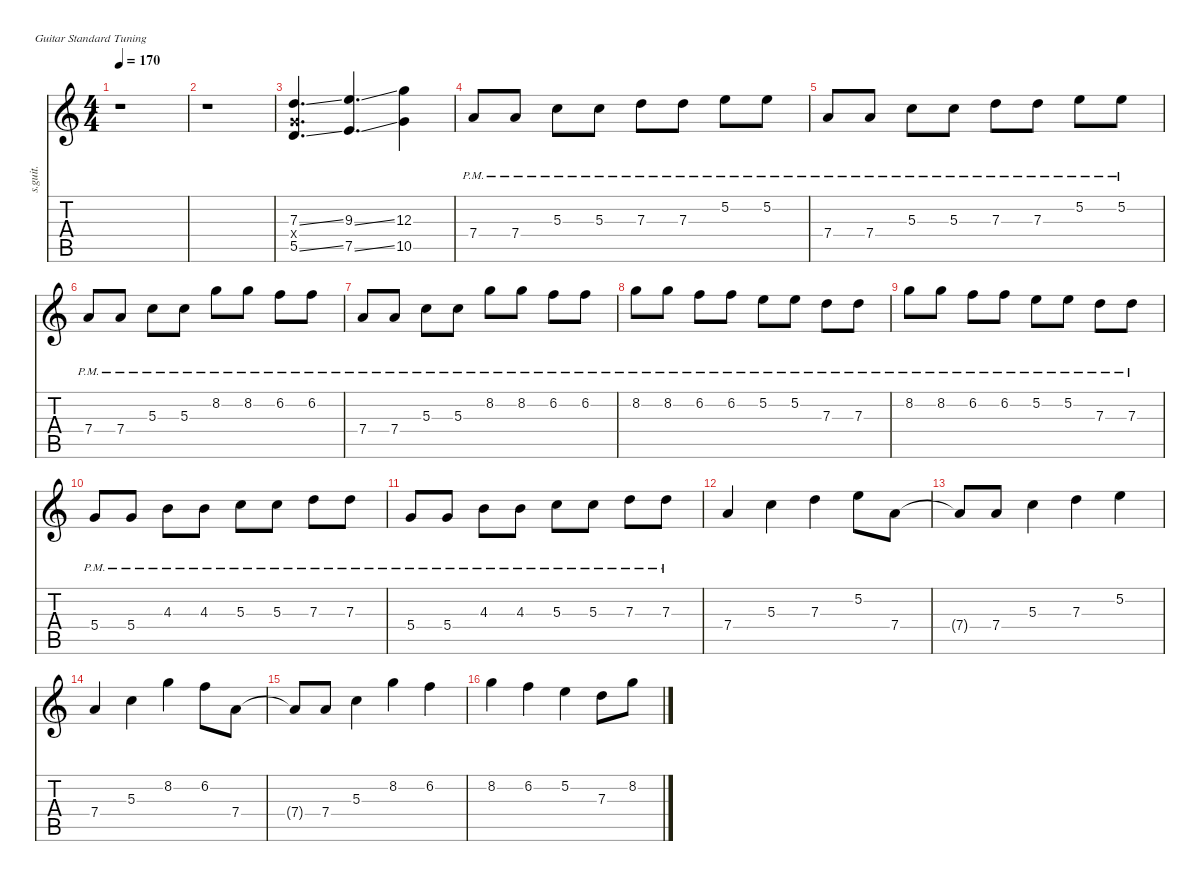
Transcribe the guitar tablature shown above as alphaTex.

\defaultSystemsLayout 4
\hideDynamics
\bracketExtendMode nobrackets
\track ("Solo Guitar" "s.guit.") {instrument distortionguitar}
\staff {score tabs}
\tuning (E4 B3 G3 D3 A2 E2)
\ts (4 4)
\tempo 170
\clef g2
\ks c
r.1{dy f} |
r.1 |
(5.5{ss} 7.3{ss} 5.4{x}).4{d lyrics (0 "") lyrics (1 "") lyrics (2 "") lyrics (3 "") lyrics (4 "")} (9.3{ss} 7.5{ss}).4{d lyrics (0 "") lyrics (1 "") lyrics (2 "") lyrics (3 "") lyrics (4 "")} (12.3 10.5).4{lyrics (0 "") lyrics (1 "") lyrics (2 "") lyrics (3 "") lyrics (4 "")} |
7.4{pm}.8{lyrics (0 "") lyrics (1 "") lyrics (2 "") lyrics (3 "") lyrics (4 "")} 7.4{pm}.8{lyrics (0 "") lyrics (1 "") lyrics (2 "") lyrics (3 "") lyrics (4 "")} 5.3{pm}.8{lyrics (0 "") lyrics (1 "") lyrics (2 "") lyrics (3 "") lyrics (4 "")} 5.3{pm}.8{lyrics (0 "") lyrics (1 "") lyrics (2 "") lyrics (3 "") lyrics (4 "")} 7.3{pm}.8{lyrics (0 "") lyrics (1 "") lyrics (2 "") lyrics (3 "") lyrics (4 "")} 7.3{pm}.8{lyrics (0 "") lyrics (1 "") lyrics (2 "") lyrics (3 "") lyrics (4 "")} 5.2{pm}.8{lyrics (0 "") lyrics (1 "") lyrics (2 "") lyrics (3 "") lyrics (4 "")} 5.2{pm}.8{lyrics (0 "") lyrics (1 "") lyrics (2 "") lyrics (3 "") lyrics (4 "")} |
7.4{pm}.8{lyrics (0 "") lyrics (1 "") lyrics (2 "") lyrics (3 "") lyrics (4 "")} 7.4{pm}.8{lyrics (0 "") lyrics (1 "") lyrics (2 "") lyrics (3 "") lyrics (4 "")} 5.3{pm}.8{lyrics (0 "") lyrics (1 "") lyrics (2 "") lyrics (3 "") lyrics (4 "")} 5.3{pm}.8{lyrics (0 "") lyrics (1 "") lyrics (2 "") lyrics (3 "") lyrics (4 "")} 7.3{pm}.8{lyrics (0 "") lyrics (1 "") lyrics (2 "") lyrics (3 "") lyrics (4 "")} 7.3{pm}.8{lyrics (0 "") lyrics (1 "") lyrics (2 "") lyrics (3 "") lyrics (4 "")} 5.2{pm}.8{lyrics (0 "") lyrics (1 "") lyrics (2 "") lyrics (3 "") lyrics (4 "")} 5.2{pm}.8{lyrics (0 "") lyrics (1 "") lyrics (2 "") lyrics (3 "") lyrics (4 "")} |
7.4{pm}.8{lyrics (0 "") lyrics (1 "") lyrics (2 "") lyrics (3 "") lyrics (4 "")} 7.4{pm}.8{lyrics (0 "") lyrics (1 "") lyrics (2 "") lyrics (3 "") lyrics (4 "")} 5.3{pm}.8{lyrics (0 "") lyrics (1 "") lyrics (2 "") lyrics (3 "") lyrics (4 "")} 5.3{pm}.8{lyrics (0 "") lyrics (1 "") lyrics (2 "") lyrics (3 "") lyrics (4 "")} 8.2{pm}.8{lyrics (0 "") lyrics (1 "") lyrics (2 "") lyrics (3 "") lyrics (4 "")} 8.2{pm}.8{lyrics (0 "") lyrics (1 "") lyrics (2 "") lyrics (3 "") lyrics (4 "")} 6.2{pm}.8{lyrics (0 "") lyrics (1 "") lyrics (2 "") lyrics (3 "") lyrics (4 "")} 6.2{pm}.8{lyrics (0 "") lyrics (1 "") lyrics (2 "") lyrics (3 "") lyrics (4 "")} |
7.4{pm}.8{lyrics (0 "") lyrics (1 "") lyrics (2 "") lyrics (3 "") lyrics (4 "")} 7.4{pm}.8{lyrics (0 "") lyrics (1 "") lyrics (2 "") lyrics (3 "") lyrics (4 "")} 5.3{pm}.8{lyrics (0 "") lyrics (1 "") lyrics (2 "") lyrics (3 "") lyrics (4 "")} 5.3{pm}.8{lyrics (0 "") lyrics (1 "") lyrics (2 "") lyrics (3 "") lyrics (4 "")} 8.2{pm}.8{lyrics (0 "") lyrics (1 "") lyrics (2 "") lyrics (3 "") lyrics (4 "")} 8.2{pm}.8{lyrics (0 "") lyrics (1 "") lyrics (2 "") lyrics (3 "") lyrics (4 "")} 6.2{pm}.8{lyrics (0 "") lyrics (1 "") lyrics (2 "") lyrics (3 "") lyrics (4 "")} 6.2{pm}.8{lyrics (0 "") lyrics (1 "") lyrics (2 "") lyrics (3 "") lyrics (4 "")} |
8.2{pm}.8{lyrics (0 "") lyrics (1 "") lyrics (2 "") lyrics (3 "") lyrics (4 "")} 8.2{pm}.8{lyrics (0 "") lyrics (1 "") lyrics (2 "") lyrics (3 "") lyrics (4 "")} 6.2{pm}.8{lyrics (0 "") lyrics (1 "") lyrics (2 "") lyrics (3 "") lyrics (4 "")} 6.2{pm}.8{lyrics (0 "") lyrics (1 "") lyrics (2 "") lyrics (3 "") lyrics (4 "")} 5.2{pm}.8{lyrics (0 "") lyrics (1 "") lyrics (2 "") lyrics (3 "") lyrics (4 "")} 5.2{pm}.8{lyrics (0 "") lyrics (1 "") lyrics (2 "") lyrics (3 "") lyrics (4 "")} 7.3{pm}.8{lyrics (0 "") lyrics (1 "") lyrics (2 "") lyrics (3 "") lyrics (4 "")} 7.3{pm}.8{lyrics (0 "") lyrics (1 "") lyrics (2 "") lyrics (3 "") lyrics (4 "")} |
8.2{pm}.8{lyrics (0 "") lyrics (1 "") lyrics (2 "") lyrics (3 "") lyrics (4 "")} 8.2{pm}.8{lyrics (0 "") lyrics (1 "") lyrics (2 "") lyrics (3 "") lyrics (4 "")} 6.2{pm}.8{lyrics (0 "") lyrics (1 "") lyrics (2 "") lyrics (3 "") lyrics (4 "")} 6.2{pm}.8{lyrics (0 "") lyrics (1 "") lyrics (2 "") lyrics (3 "") lyrics (4 "")} 5.2{pm}.8{lyrics (0 "") lyrics (1 "") lyrics (2 "") lyrics (3 "") lyrics (4 "")} 5.2{pm}.8{lyrics (0 "") lyrics (1 "") lyrics (2 "") lyrics (3 "") lyrics (4 "")} 7.3{pm}.8{lyrics (0 "") lyrics (1 "") lyrics (2 "") lyrics (3 "") lyrics (4 "")} 7.3{pm}.8{lyrics (0 "") lyrics (1 "") lyrics (2 "") lyrics (3 "") lyrics (4 "")} |
5.4{pm}.8{lyrics (0 "") lyrics (1 "") lyrics (2 "") lyrics (3 "") lyrics (4 "")} 5.4{pm}.8{lyrics (0 "") lyrics (1 "") lyrics (2 "") lyrics (3 "") lyrics (4 "")} 4.3{pm}.8{lyrics (0 "") lyrics (1 "") lyrics (2 "") lyrics (3 "") lyrics (4 "")} 4.3{pm}.8{lyrics (0 "") lyrics (1 "") lyrics (2 "") lyrics (3 "") lyrics (4 "")} 5.3{pm}.8{lyrics (0 "") lyrics (1 "") lyrics (2 "") lyrics (3 "") lyrics (4 "")} 5.3{pm}.8{lyrics (0 "") lyrics (1 "") lyrics (2 "") lyrics (3 "") lyrics (4 "")} 7.3{pm}.8{lyrics (0 "") lyrics (1 "") lyrics (2 "") lyrics (3 "") lyrics (4 "")} 7.3{pm}.8{lyrics (0 "") lyrics (1 "") lyrics (2 "") lyrics (3 "") lyrics (4 "")} |
5.4{pm}.8{lyrics (0 "") lyrics (1 "") lyrics (2 "") lyrics (3 "") lyrics (4 "")} 5.4{pm}.8{lyrics (0 "") lyrics (1 "") lyrics (2 "") lyrics (3 "") lyrics (4 "")} 4.3{pm}.8{lyrics (0 "") lyrics (1 "") lyrics (2 "") lyrics (3 "") lyrics (4 "")} 4.3{pm}.8{lyrics (0 "") lyrics (1 "") lyrics (2 "") lyrics (3 "") lyrics (4 "")} 5.3{pm}.8{lyrics (0 "") lyrics (1 "") lyrics (2 "") lyrics (3 "") lyrics (4 "")} 5.3{pm}.8{lyrics (0 "") lyrics (1 "") lyrics (2 "") lyrics (3 "") lyrics (4 "")} 7.3{pm}.8{lyrics (0 "") lyrics (1 "") lyrics (2 "") lyrics (3 "") lyrics (4 "")} 7.3{pm}.8{lyrics (0 "") lyrics (1 "") lyrics (2 "") lyrics (3 "") lyrics (4 "")} |
7.4.4{lyrics (0 "") lyrics (1 "") lyrics (2 "") lyrics (3 "") lyrics (4 "")} 5.3.4{lyrics (0 "") lyrics (1 "") lyrics (2 "") lyrics (3 "") lyrics (4 "")} 7.3.4{lyrics (0 "") lyrics (1 "") lyrics (2 "") lyrics (3 "") lyrics (4 "")} 5.2.8{lyrics (0 "") lyrics (1 "") lyrics (2 "") lyrics (3 "") lyrics (4 "")} 7.4.8{lyrics (0 "") lyrics (1 "") lyrics (2 "") lyrics (3 "") lyrics (4 "")} |
7.4{t}.8{lyrics (0 "") lyrics (1 "") lyrics (2 "") lyrics (3 "") lyrics (4 "")} 7.4.8{lyrics (0 "") lyrics (1 "") lyrics (2 "") lyrics (3 "") lyrics (4 "")} 5.3.4{lyrics (0 "") lyrics (1 "") lyrics (2 "") lyrics (3 "") lyrics (4 "")} 7.3.4{lyrics (0 "") lyrics (1 "") lyrics (2 "") lyrics (3 "") lyrics (4 "")} 5.2.4{lyrics (0 "") lyrics (1 "") lyrics (2 "") lyrics (3 "") lyrics (4 "")} |
7.4.4{lyrics (0 "") lyrics (1 "") lyrics (2 "") lyrics (3 "") lyrics (4 "")} 5.3.4{lyrics (0 "") lyrics (1 "") lyrics (2 "") lyrics (3 "") lyrics (4 "")} 8.2.4{lyrics (0 "") lyrics (1 "") lyrics (2 "") lyrics (3 "") lyrics (4 "")} 6.2.8{lyrics (0 "") lyrics (1 "") lyrics (2 "") lyrics (3 "") lyrics (4 "")} 7.4.8{lyrics (0 "") lyrics (1 "") lyrics (2 "") lyrics (3 "") lyrics (4 "")} |
7.4{t}.8{lyrics (0 "") lyrics (1 "") lyrics (2 "") lyrics (3 "") lyrics (4 "")} 7.4.8{lyrics (0 "") lyrics (1 "") lyrics (2 "") lyrics (3 "") lyrics (4 "")} 5.3.4{lyrics (0 "") lyrics (1 "") lyrics (2 "") lyrics (3 "") lyrics (4 "")} 8.2.4{lyrics (0 "") lyrics (1 "") lyrics (2 "") lyrics (3 "") lyrics (4 "")} 6.2.4{lyrics (0 "") lyrics (1 "") lyrics (2 "") lyrics (3 "") lyrics (4 "")} |
8.2.4{lyrics (0 "") lyrics (1 "") lyrics (2 "") lyrics (3 "") lyrics (4 "")} 6.2.4{lyrics (0 "") lyrics (1 "") lyrics (2 "") lyrics (3 "") lyrics (4 "")} 5.2.4{lyrics (0 "") lyrics (1 "") lyrics (2 "") lyrics (3 "") lyrics (4 "")} 7.3.8{lyrics (0 "") lyrics (1 "") lyrics (2 "") lyrics (3 "") lyrics (4 "")} 8.2.8{lyrics (0 "") lyrics (1 "") lyrics (2 "") lyrics (3 "") lyrics (4 "")}
